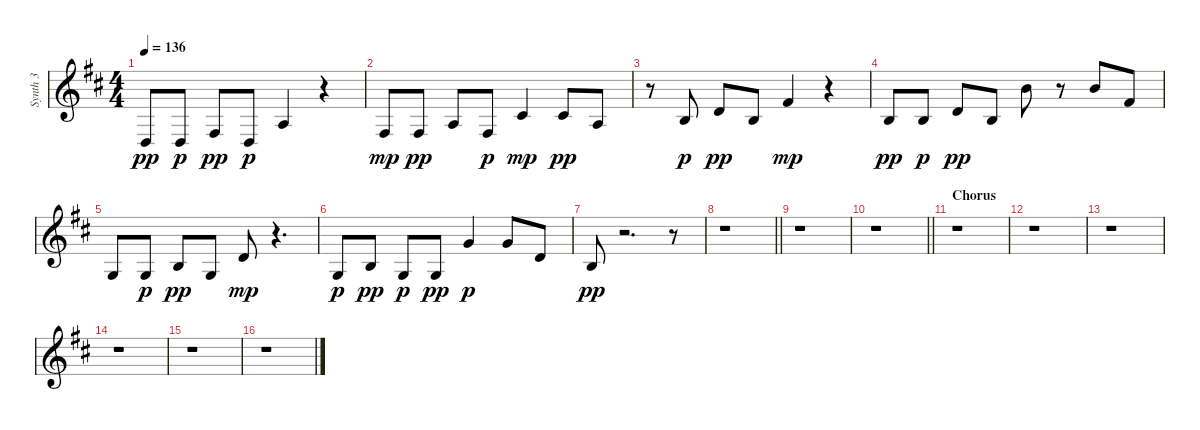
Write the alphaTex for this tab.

\track ("Synth 3" "Synth 3") {instrument kalimba}
\staff {score}
\tuning (E4 B3 G3 D3 A2 E2) {hide}
\ts (4 4)
\tempo 136
\clef g2
\ks bminor
0.4.8{dy pp} 0.4.8{dy p} 4.4.8{dy pp} 0.4.8{dy p} 2.3.4 r.4 |
4.4.8{dy mp} 4.4.8{dy pp} 2.3.8 4.4.8{dy p} 2.2.4{dy mp} 2.2.8{dy pp} 2.3.8 |
r.8 0.2.8{dy p} 3.2.8{dy pp} 0.2.8 2.1.4{dy mp} r.4 |
0.2.8{dy pp} 0.2.8{dy p} 3.2.8{dy pp} 0.2.8 7.1.8 r.8 7.1.8 7.2.8 |
0.3.8 0.3.8{dy p} 0.2.8{dy pp} 0.3.8 3.2.8{dy mp} r.4{d} |
0.3.8{dy p} 0.2.8{dy pp} 0.3.8{dy p} 0.3.8{dy pp} 3.1.4{dy p} 3.1.8 3.2.8 |
0.2.8{dy pp} r.2{d} r.8 |
\barLineRight lightlight
r.1 |
r.1 |
\barLineRight lightlight
r.1 |
\section ("" "Chorus")
r.1 |
r.1 |
r.1 |
r.1 |
r.1 |
r.1
